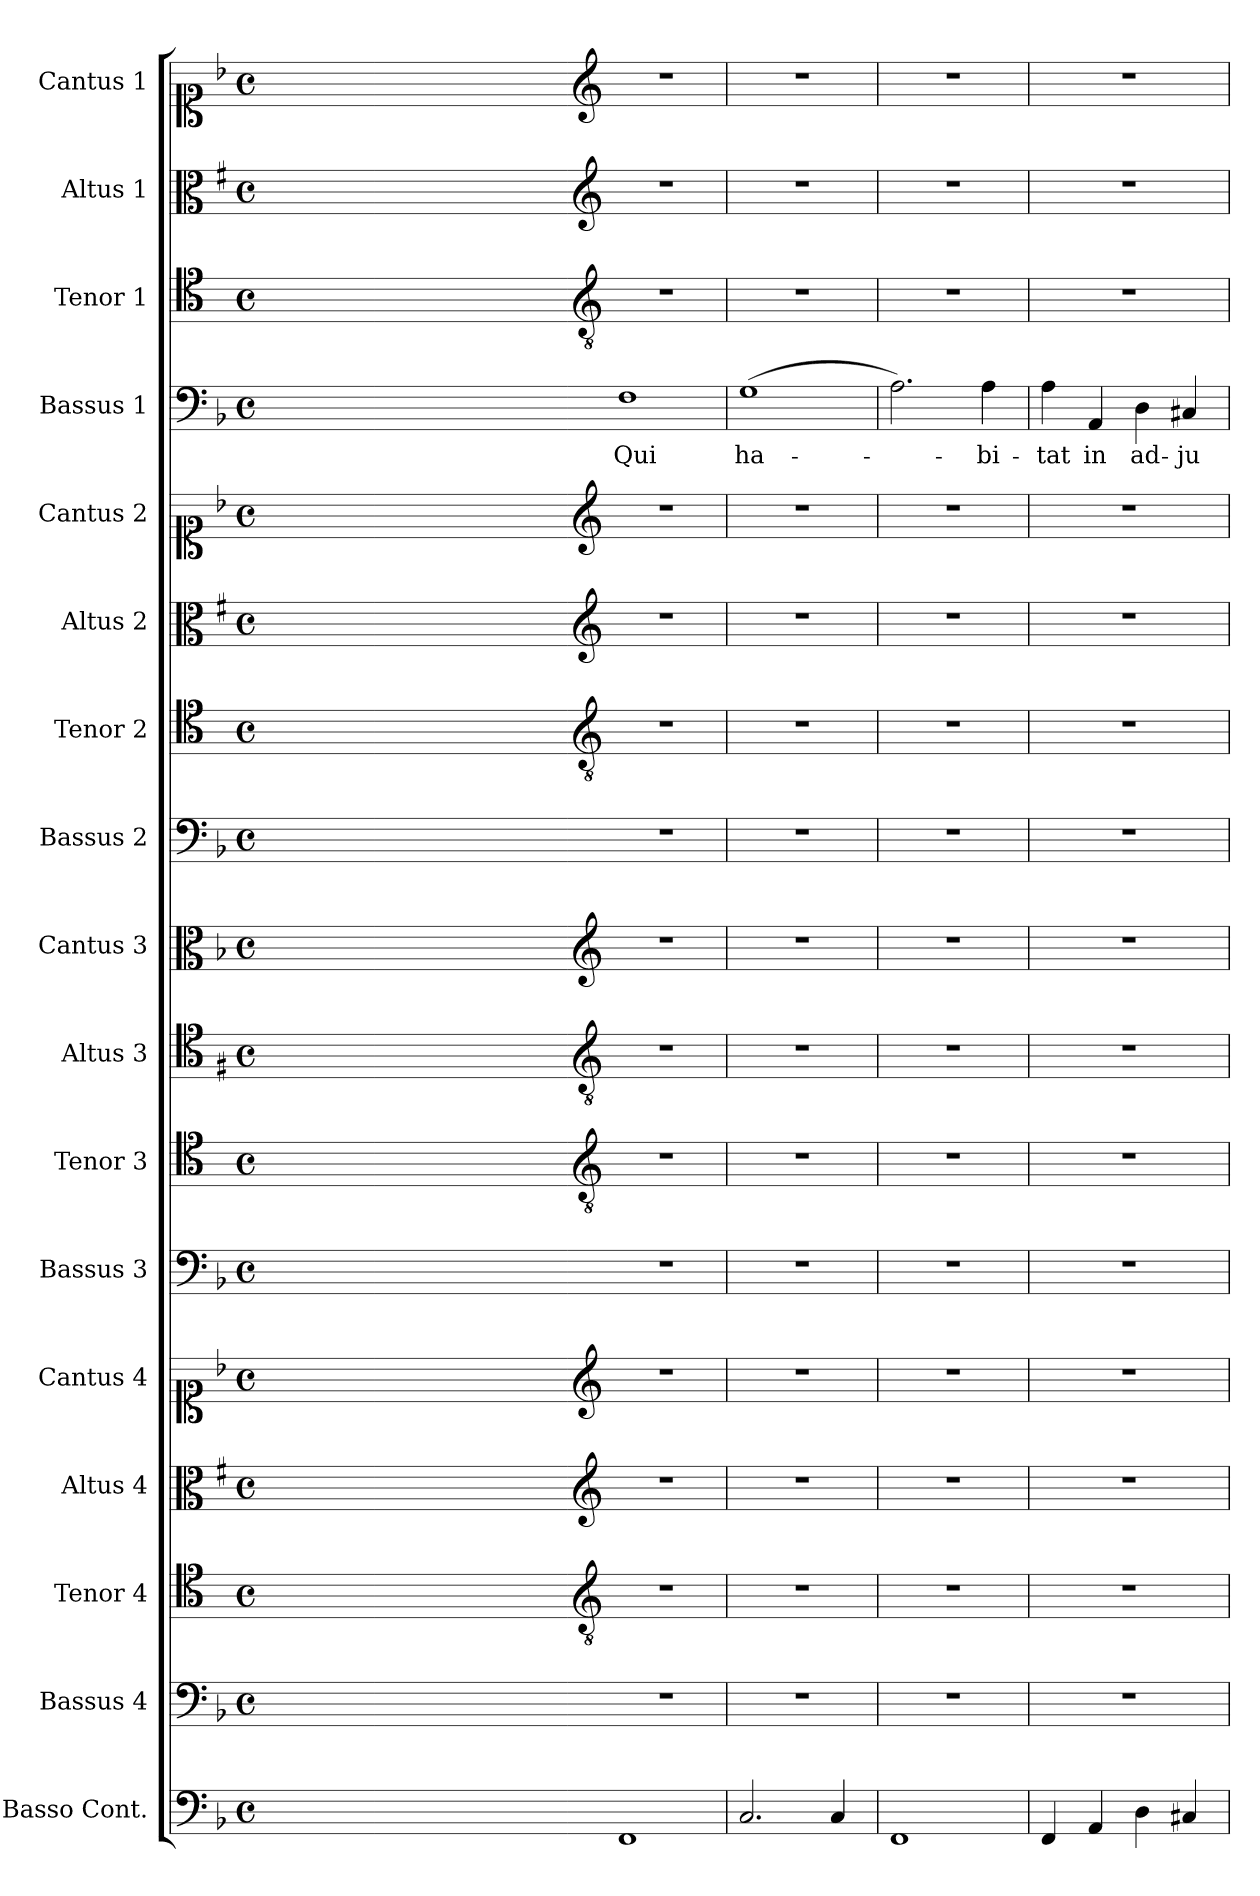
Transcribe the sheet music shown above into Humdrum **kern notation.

**kern	**kern	**kern	**kern	**kern	**kern	**kern	**kern	**kern	**kern	**kern	**kern	**kern	**kern	**text	**kern	**kern	**kern
*part17	*part16	*part15	*part14	*part13	*part12	*part11	*part10	*part9	*part8	*part7	*part6	*part5	*part4	*part4	*part3	*part2	*part1
*staff17	*staff16	*staff15	*staff14	*staff13	*staff12	*staff11	*staff10	*staff9	*staff8	*staff7	*staff6	*staff5	*staff4	*staff4	*staff3	*staff2	*staff1
*I"Basso Cont.	*I"Bassus 4	*I"Tenor 4	*I"Altus 4	*I"Cantus 4	*I"Bassus 3	*I"Tenor 3	*I"Altus 3	*I"Cantus 3	*I"Bassus 2	*I"Tenor 2	*I"Altus 2	*I"Cantus 2	*I"Bassus 1	*	*I"Tenor 1	*I"Altus 1	*I"Cantus 1
*I'BC	*I'B 4	*I'T 4	*I'A 4	*I'C 4	*I'B 3	*I'T 3	*I'A 3	*I'C 3	*I'B 2	*I'T 2	*I'A 2	*I'C 2	*I'B 1	*	*I'T 1	*I'A 1	*I'C 1
*clefF4	*clefF4	*clefC4	*clefC3	*clefC1	*clefF4	*clefC4	*clefC4	*clefC3	*clefF4	*clefC4	*clefC3	*clefC1	*clefF4	*	*clefC4	*clefC3	*clefC1
*	*	*ITrd4c7	*ITrd1c2	*	*	*ITrd4c7	*ITrd1c2	*	*	*ITrd4c7	*ITrd1c2	*	*	*	*ITrd4c7	*ITrd1c2	*
*k[b-]	*k[b-]	*k[b-]	*k[b-]	*k[b-]	*k[b-]	*k[b-]	*k[b-]	*k[b-]	*k[b-]	*k[b-]	*k[b-]	*k[b-]	*k[b-]	*	*k[b-]	*k[b-]	*k[b-]
*F:	*F:	*F:	*F:	*F:	*F:	*F:	*F:	*F:	*F:	*F:	*F:	*F:	*F:	*	*F:	*F:	*F:
*M4/4	*M4/4	*M4/4	*M4/4	*M4/4	*M4/4	*M4/4	*M4/4	*M4/4	*M4/4	*M4/4	*M4/4	*M4/4	*M4/4	*	*M4/4	*M4/4	*M4/4
*met(c)	*met(c)	*met(c)	*met(c)	*met(c)	*met(c)	*met(c)	*met(c)	*met(c)	*met(c)	*met(c)	*met(c)	*met(c)	*met(c)	*	*met(c)	*met(c)	*met(c)
=	=	=	=	=	=	=	=	=	=	=	=	=	=	=	=	=	=
1ryy	1ryy	1ryy	1ryy	1ryy	1ryy	1ryy	1ryy	1ryy	1ryy	1ryy	1ryy	1ryy	1ryy	.	1ryy	1ryy	1ryy
=1X-	=1X-	=1X-	=1X-	=1X-	=1X-	=1X-	=1X-	=1X-	=1X-	=1X-	=1X-	=1X-	=1X-	=1X-	=1X-	=1X-	=1X-
4ryy	4ryy	4ryy	4ryy	4ryy	4ryy	4ryy	4ryy	4ryy	4ryy	4ryy	4ryy	4ryy	4ryy	.	4ryy	4ryy	4ryy
4ryy	4ryy	4ryy	4ryy	4ryy	4ryy	4ryy	4ryy	4ryy	4ryy	4ryy	4ryy	4ryy	4ryy	.	4ryy	4ryy	4ryy
4ryy	4ryy	4ryy	4ryy	4ryy	4ryy	4ryy	4ryy	4ryy	4ryy	4ryy	4ryy	4ryy	4ryy	.	4ryy	4ryy	4ryy
4ryy	4ryy	4ryy	4ryy	4ryy	4ryy	4ryy	4ryy	4ryy	4ryy	4ryy	4ryy	4ryy	4ryy	.	4ryy	4ryy	4ryy
=1-	=1-	=1-	=1-	=1-	=1-	=1-	=1-	=1-	=1-	=1-	=1-	=1-	=1-	=1-	=1-	=1-	=1-
*	*	*clefGv2	*clefG2	*clefG2	*	*clefGv2	*clefGv2	*clefG2	*	*clefGv2	*clefG2	*clefG2	*	*	*clefGv2	*clefG2	*clefG2
!	!	!	!	!	!	!	!	!	!	!	!	!	!	!LO:LY:b	!	!	!
1FF	1r	1r	1r	1r	1r	1r	1r	1r	1r	1r	1r	1r	1F	Qui	1r	1r	1r
=2	=2	=2	=2	=2	=2	=2	=2	=2	=2	=2	=2	=2	=2	=2	=2	=2	=2
!	!	!	!	!	!	!	!	!	!	!	!	!	!	!LO:LY:b	!	!	!
2.C/	1r	1r	1r	1r	1r	1r	1r	1r	1r	1r	1r	1r	(>1G	ha-	1r	1r	1r
4C/	.	.	.	.	.	.	.	.	.	.	.	.	.	.	.	.	.
=3	=3	=3	=3	=3	=3	=3	=3	=3	=3	=3	=3	=3	=3	=3	=3	=3	=3
1FF	1r	1r	1r	1r	1r	1r	1r	1r	1r	1r	1r	1r	2.A\)	.	1r	1r	1r
!	!	!	!	!	!	!	!	!	!	!	!	!	!	!LO:LY:b	!	!	!
.	.	.	.	.	.	.	.	.	.	.	.	.	4A\	-bi-	.	.	.
=4	=4	=4	=4	=4	=4	=4	=4	=4	=4	=4	=4	=4	=4	=4	=4	=4	=4
!	!	!	!	!	!	!	!	!	!	!	!	!	!	!LO:LY:b	!	!	!
4FF/	1r	1r	1r	1r	1r	1r	1r	1r	1r	1r	1r	1r	4A\	-tat	1r	1r	1r
!	!	!	!	!	!	!	!	!	!	!	!	!	!	!LO:LY:b	!	!	!
4AA/	.	.	.	.	.	.	.	.	.	.	.	.	4AA/	in	.	.	.
!	!	!	!	!	!	!	!	!	!	!	!	!	!	!LO:LY:b	!	!	!
4D\	.	.	.	.	.	.	.	.	.	.	.	.	4D\	ad-	.	.	.
!	!	!	!	!	!	!	!	!	!	!	!	!	!	!LO:LY:b	!	!	!
4C#X/	.	.	.	.	.	.	.	.	.	.	.	.	4C#X/	-ju-	.	.	.
=	=	=	=	=	=	=	=	=	=	=	=	=	=	=	=	=	=
*-	*-	*-	*-	*-	*-	*-	*-	*-	*-	*-	*-	*-	*-	*-	*-	*-	*-
